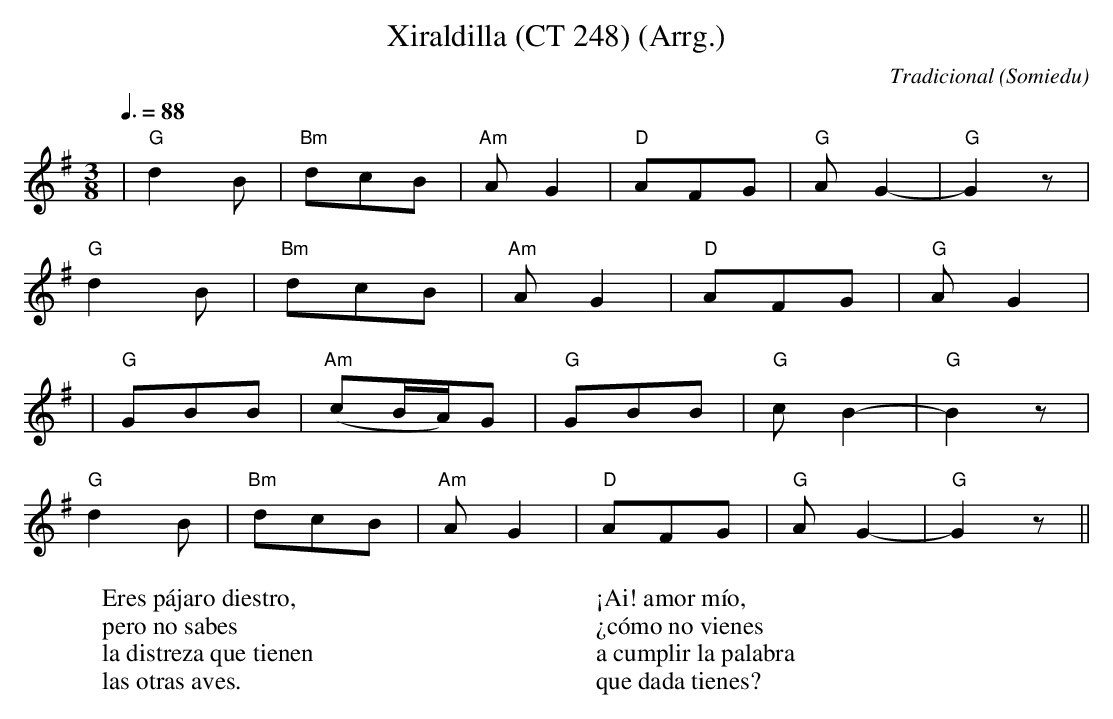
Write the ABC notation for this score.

X:1
T:Xiraldilla (CT 248) (Arrg.)
C:Tradicional
O:Somiedu
M:3/8
L:1/8
Q:3/8=88
W:Eres pájaro diestro,
W:pero no sabes
W:la distreza que tienen
W:las otras aves.
W:
W:¡Ai! amor mío,
W:¿cómo no vienes
W:a cumplir la palabra
W:que dada tienes?
K:G
|"G"d2 B|"Bm"dcB|"Am"A G2|"D"AFG|"G"A G2-|"G"G2 z|
"G"d2 B|"Bm"dcB|"Am"A G2|"D"AFG|"G"A G2|
|"G"GBB|"Am"(cB/A/)G|"G"GBB|"G"c B2-|"G"B2 z|
"G"d2 B|"Bm"dcB|"Am"A G2|"D"AFG|"G"A G2-|"G"G2 z||
